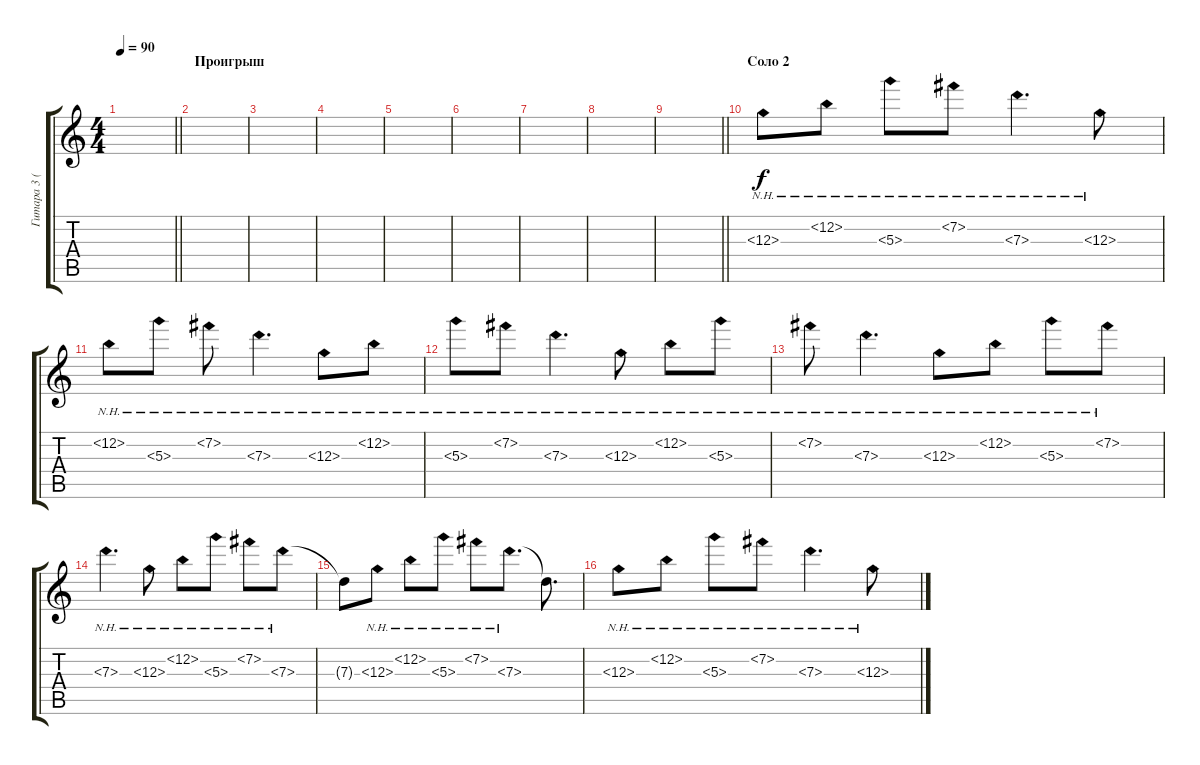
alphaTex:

\track ("Гитара 3 (флажолеты)" "Гитара 3 (") {instrument acousticguitarnylon}
\staff {score tabs}
\tuning (E4 B3 G3 D3 A2 E2) {hide}
\ts (4 4)
\tempo 90
\clef g2
\barLineRight lightlight
\ks c
|
\section ("" "Проигрыш")
|
|
|
|
|
|
|
\barLineRight lightlight
|
\section ("" "Соло 2")
12.3{nh}.8 12.2{nh}.8 5.3{nh}.8 7.2{nh}.8 7.3{nh}.4{d} 12.3{nh}.8 |
12.2{nh}.8 5.3{nh}.8 7.2{nh}.8 7.3{nh}.4{d} 12.3{nh}.8 12.2{nh}.8 |
5.3{nh}.8 7.2{nh}.8 7.3{nh}.4{d} 12.3{nh}.8 12.2{nh}.8 5.3{nh}.8 |
7.2{nh}.8 7.3{nh}.4{d} 12.3{nh}.8 12.2{nh}.8 5.3{nh}.8 7.2{nh}.8 |
7.3{nh}.4{d} 12.3{nh}.8 12.2{nh}.8 5.3{nh}.8 7.2{nh}.8 7.3{nh}.8 |
7.3{t}.8 12.3{nh}.8 12.2{nh}.8 5.3{nh}.8 7.2{nh}.8 7.3{nh}.8{d} 7.3{t}.8{d} |
12.3{nh}.8 12.2{nh}.8 5.3{nh}.8 7.2{nh}.8 7.3{nh}.4{d} 12.3{nh}.8
